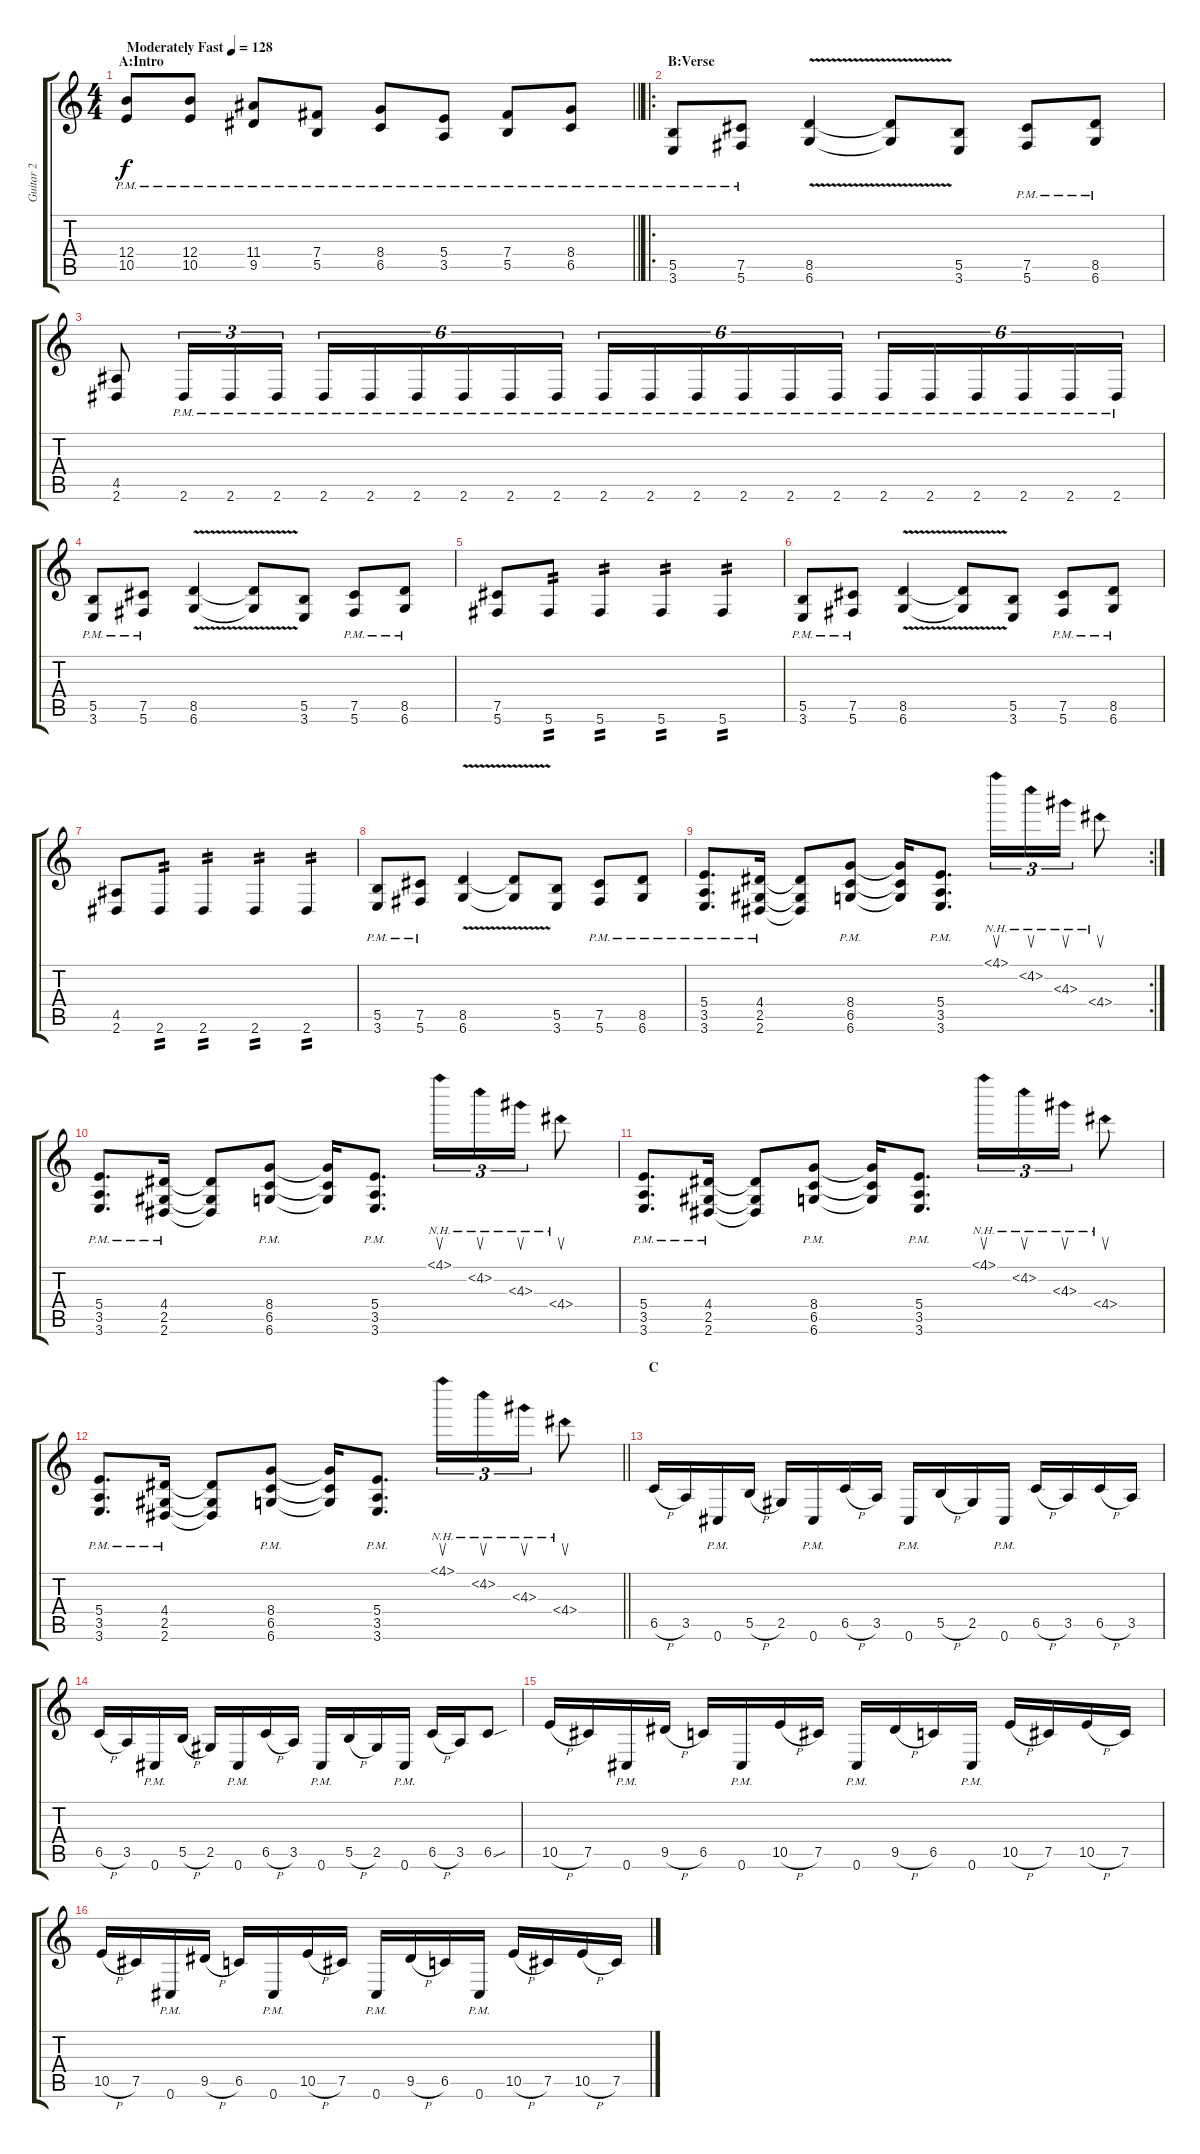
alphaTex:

\track ("Guitar 2" "Guitar 2") {instrument distortionguitar}
\staff {score tabs}
\tuning (Db4 Ab3 E3 B2 Gb2 Db2) {hide}
\ts (4 4)
\section ("" "A:Intro")
\tempo (128 "Moderately Fast")
\clef g2
\barLineRight lightlight
\ks c
(12.4{pm} 10.5{pm}).8{dy f instrument distortionguitar} (12.4{pm} 10.5{pm}).8 (11.4{pm} 9.5{pm}).8 (7.4{pm} 5.5{pm}).8 (8.4{pm} 6.5{pm}).8 (5.4{pm} 3.5{pm}).8 (7.4{pm} 5.5{pm}).8 (8.4{pm} 6.5{pm}).8 |
\ro
\section ("" "B:Verse")
(5.5{pm} 3.6{pm}).8 (7.5{pm} 5.6{pm}).8 (8.5{v} 6.6{v}).4 (8.5{t} 6.6{t}).8 (5.5 3.6).8 (7.5{pm} 5.6{pm}).8 (8.5{pm} 6.6{pm}).8 |
(4.5 2.6).8 2.6{pm}.16{tu (3 2)} 2.6{pm}.16{tu (3 2)} 2.6{pm}.16{tu (3 2)} 2.6{pm}.16{tu (6 4)} 2.6{pm}.16{tu (6 4)} 2.6{pm}.16{tu (6 4)} 2.6{pm}.16{tu (6 4)} 2.6{pm}.16{tu (6 4)} 2.6{pm}.16{tu (6 4)} 2.6{pm}.16{tu (6 4)} 2.6{pm}.16{tu (6 4)} 2.6{pm}.16{tu (6 4)} 2.6{pm}.16{tu (6 4)} 2.6{pm}.16{tu (6 4)} 2.6{pm}.16{tu (6 4)} 2.6{pm}.16{tu (6 4)} 2.6{pm}.16{tu (6 4)} 2.6{pm}.16{tu (6 4)} 2.6{pm}.16{tu (6 4)} 2.6{pm}.16{tu (6 4)} 2.6{pm}.16{tu (6 4)} |
(5.5{pm} 3.6{pm}).8 (7.5{pm} 5.6{pm}).8 (8.5{v} 6.6{v}).4 (8.5{t} 6.6{t}).8 (5.5 3.6).8 (7.5{pm} 5.6{pm}).8 (8.5{pm} 6.6{pm}).8 |
(7.5 5.6).8 5.6.8{tp 2} 5.6.4{tp 2} 5.6.4{tp 2} 5.6.4{tp 2} |
(5.5{pm} 3.6{pm}).8 (7.5{pm} 5.6{pm}).8 (8.5{v} 6.6{v}).4 (8.5{t} 6.6{t}).8 (5.5 3.6).8 (7.5{pm} 5.6{pm}).8 (8.5{pm} 6.6{pm}).8 |
(4.5 2.6).8 2.6.8{tp 2} 2.6.4{tp 2} 2.6.4{tp 2} 2.6.4{tp 2} |
(5.5{pm} 3.6{pm}).8 (7.5{pm} 5.6{pm}).8 (8.5{v} 6.6{v}).4 (8.5{t} 6.6{t}).8 (5.5 3.6).8 (7.5{pm} 5.6{pm}).8 (8.5{pm} 6.6{pm}).8 |
\rc 2
(5.4{pm} 3.5{pm} 3.6{pm}).8{d} (4.4{pm} 2.5{pm} 2.6{pm}).16 (4.4{t} 2.5{t} 2.6{t}).8 (8.4{pm} 6.5{pm} 6.6{pm}).8 (8.4{t} 6.5{t} 6.6{t}).16 (5.4{pm} 3.5{pm} 3.6{pm}).8{d} 4.1{nh}.16{su tu (3 2)} 4.2{nh}.16{su tu (3 2)} 4.3{nh}.16{su tu (3 2)} 4.4{nh}.8{su} |
(5.4{pm} 3.5{pm} 3.6{pm}).8{d} (4.4{pm} 2.5{pm} 2.6{pm}).16 (4.4{t} 2.5{t} 2.6{t}).8 (8.4{pm} 6.5{pm} 6.6{pm}).8 (8.4{t} 6.5{t} 6.6{t}).16 (5.4{pm} 3.5{pm} 3.6{pm}).8{d} 4.1{nh}.16{su tu (3 2)} 4.2{nh}.16{su tu (3 2)} 4.3{nh}.16{su tu (3 2)} 4.4{nh}.8{su} |
(5.4{pm} 3.5{pm} 3.6{pm}).8{d} (4.4{pm} 2.5{pm} 2.6{pm}).16 (4.4{t} 2.5{t} 2.6{t}).8 (8.4{pm} 6.5{pm} 6.6{pm}).8 (8.4{t} 6.5{t} 6.6{t}).16 (5.4{pm} 3.5{pm} 3.6{pm}).8{d} 4.1{nh}.16{su tu (3 2)} 4.2{nh}.16{su tu (3 2)} 4.3{nh}.16{su tu (3 2)} 4.4{nh}.8{su} |
\barLineRight lightlight
(5.4{pm} 3.5{pm} 3.6{pm}).8{d} (4.4{pm} 2.5{pm} 2.6{pm}).16 (4.4{t} 2.5{t} 2.6{t}).8 (8.4{pm} 6.5{pm} 6.6{pm}).8 (8.4{t} 6.5{t} 6.6{t}).16 (5.4{pm} 3.5{pm} 3.6{pm}).8{d} 4.1{nh}.16{su tu (3 2)} 4.2{nh}.16{su tu (3 2)} 4.3{nh}.16{su tu (3 2)} 4.4{nh}.8{su} |
\section ("" "C")
6.5{h}.16 3.5.16 0.6{pm}.16 5.5{h}.16 2.5.16 0.6{pm}.16 6.5{h}.16 3.5.16 0.6{pm}.16 5.5{h}.16 2.5.16 0.6{pm}.16 6.5{h}.16 3.5.16 6.5{h}.16 3.5.16 |
6.5{h}.16 3.5.16 0.6{pm}.16 5.5{h}.16 2.5.16 0.6{pm}.16 6.5{h}.16 3.5.16 0.6{pm}.16 5.5{h}.16 2.5.16 0.6{pm}.16 6.5{h}.16 3.5.16 6.5{sou}.8 |
10.5{h}.16 7.5.16 0.6{pm}.16 9.5{h}.16 6.5.16 0.6{pm}.16 10.5{h}.16 7.5.16 0.6{pm}.16 9.5{h}.16 6.5.16 0.6{pm}.16 10.5{h}.16 7.5.16 10.5{h}.16 7.5.16 |
10.5{h}.16 7.5.16 0.6{pm}.16 9.5{h}.16 6.5.16 0.6{pm}.16 10.5{h}.16 7.5.16 0.6{pm}.16 9.5{h}.16 6.5.16 0.6{pm}.16 10.5{h}.16 7.5.16 10.5{h}.16 7.5.16
